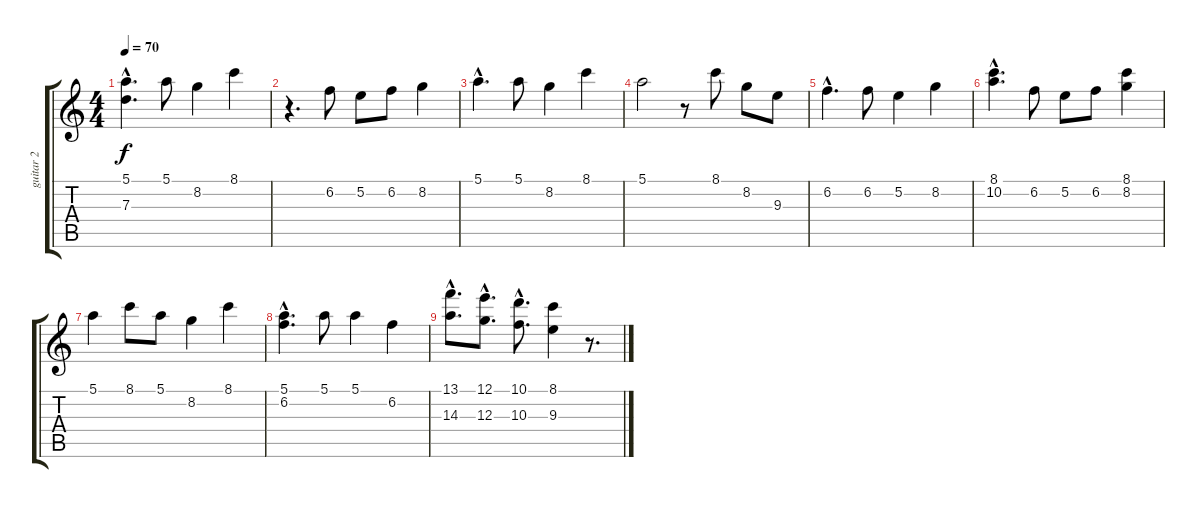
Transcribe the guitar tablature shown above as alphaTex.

\track ("guitar 2" "guitar 2") {instrument acousticguitarnylon}
\staff {score tabs}
\tuning (E4 B3 G3 D3 A2 E2) {hide}
\ts (4 4)
\tempo 70
\clef g2
\ks c
(5.1{hac} 7.3{hac}).4{d dy f} 5.1.8 8.2.4 8.1.4 |
r.4{d} 6.2.8 5.2.8 6.2.8 8.2.4 |
5.1{hac}.4{d} 5.1.8 8.2.4 8.1.4 |
5.1.2 r.8 8.1.8 8.2.8 9.3.8 |
6.2{hac}.4{d} 6.2.8 5.2.4 8.2.4 |
(8.1{hac} 10.2{hac}).4{d} 6.2.8 5.2.8 6.2.8 (8.1 8.2).4 |
5.1.4 8.1.8 5.1.8 8.2.4 8.1.4 |
(5.1{hac} 6.2{hac}).4{d} 5.1.8 5.1.4 6.2.4 |
(13.1{hac} 14.3{hac}).8{d} (12.1{hac} 12.3{hac}).8{d} (10.1{hac} 10.3{hac}).8{d} (8.1 9.3).4 r.8{d}
